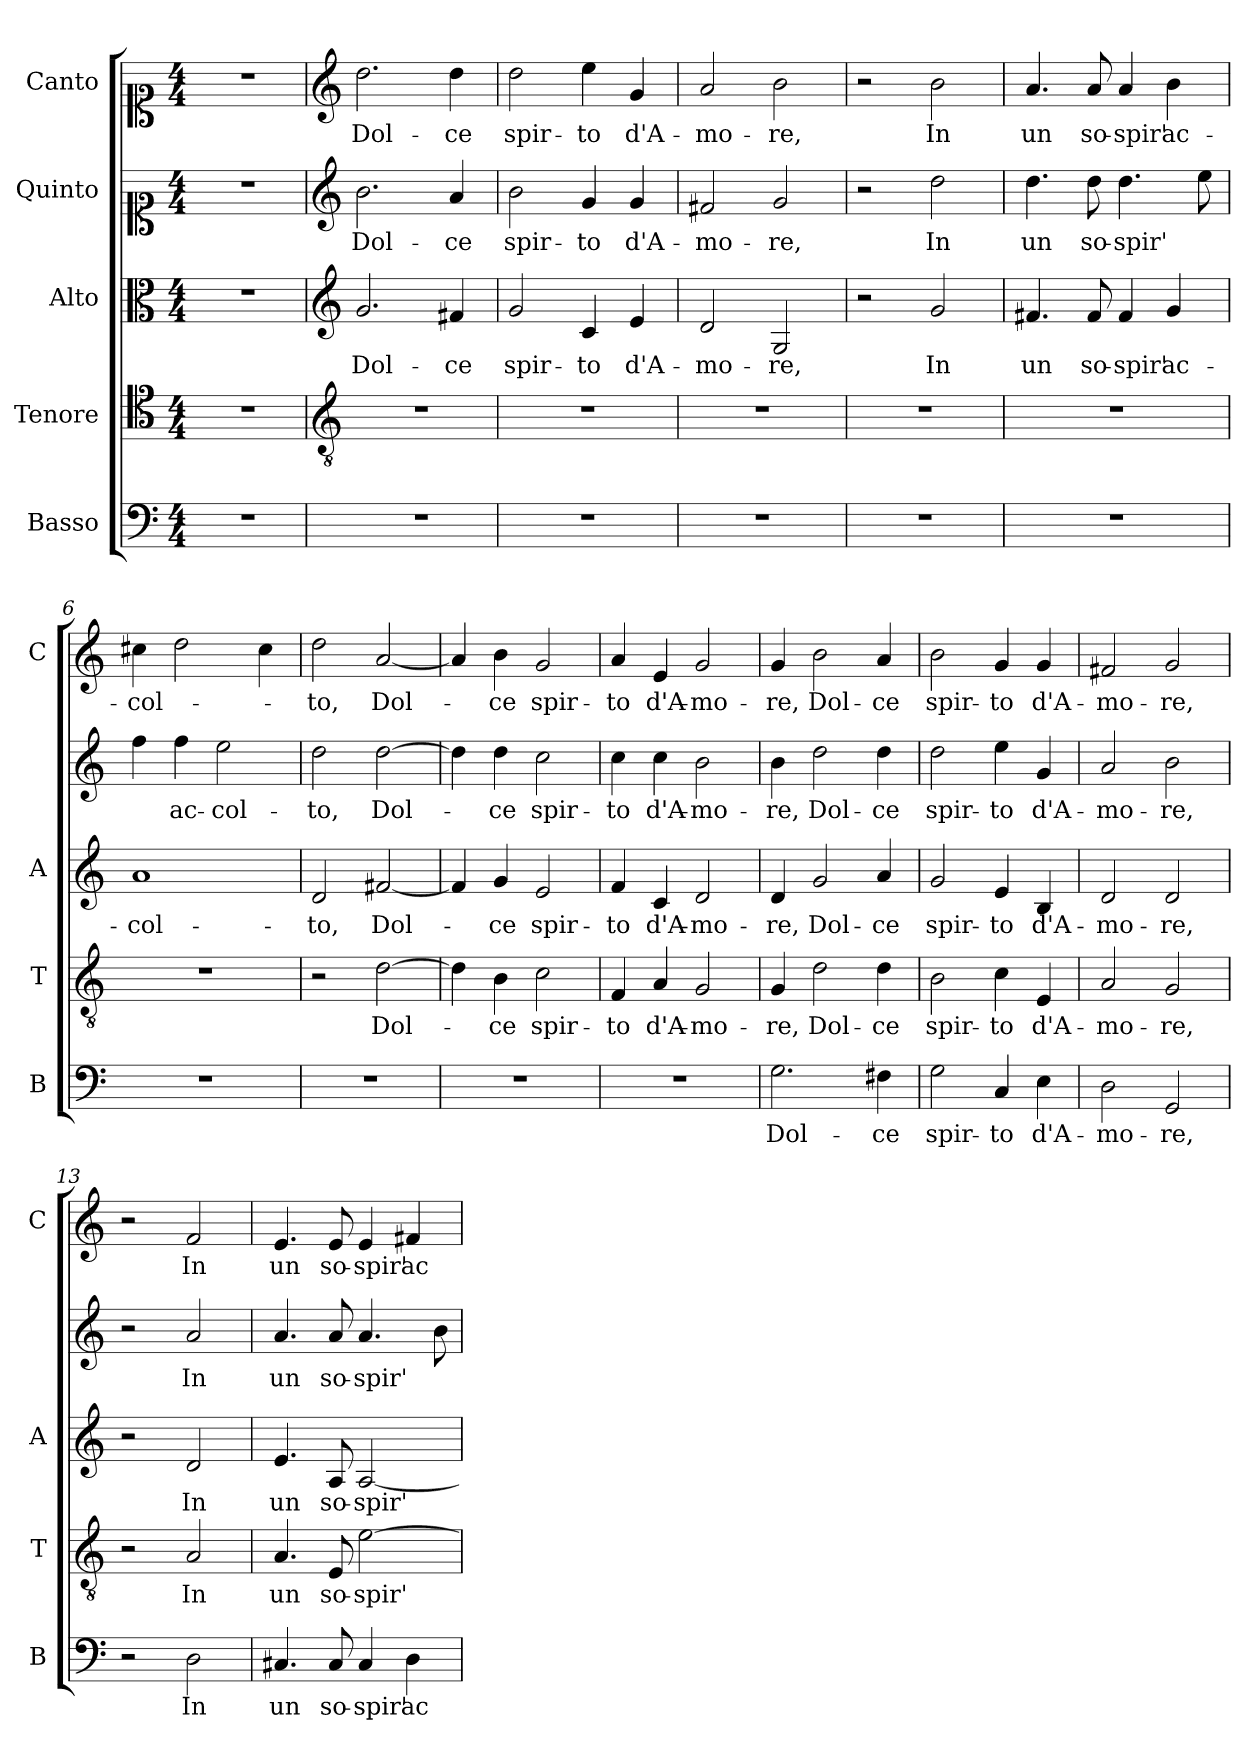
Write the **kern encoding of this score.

**kern	**text	**kern	**text	**kern	**text	**kern	**text	**kern	**text
*part5	*part5	*part4	*part4	*part3	*part3	*part2	*part2	*part1	*part1
*staff5	*staff5	*staff4	*staff4	*staff3	*staff3	*staff2	*staff2	*staff1	*staff1
*I"Basso	*	*I"Tenore	*	*I"Alto	*	*I"Quinto	*	*I"Canto	*
*I'B	*	*I'T	*	*I'A	*	*	*	*I'C	*
*clefF4	*	*clefC4	*	*clefC3	*	*clefC1	*	*clefC1	*
*k[]	*	*k[]	*	*k[]	*	*k[]	*	*k[]	*
*C:	*	*C:	*	*C:	*	*C:	*	*C:	*
*M4/4	*	*M4/4	*	*M4/4	*	*M4/4	*	*M4/4	*
=	=	=	=	=	=	=	=	=	=
1r	.	1r	.	1r	.	1r	.	1r	.
=1	=1	=1	=1	=1	=1	=1	=1	=1	=1
*	*	*clefGv2	*	*clefG2	*	*clefG2	*	*clefG2	*
!	!	!	!	!	!LO:LY:b	!	!LO:LY:b	!	!LO:LY:b
1r	.	1r	.	2.g/	Dol-	2.b\	Dol-	2.dd\	Dol-
!	!	!	!	!	!LO:LY:b	!	!LO:LY:b	!	!LO:LY:b
.	.	.	.	4f#X/	-ce	4a/	-ce	4dd\	-ce
=2	=2	=2	=2	=2	=2	=2	=2	=2	=2
!	!	!	!	!	!LO:LY:b	!	!LO:LY:b	!	!LO:LY:b
1r	.	1r	.	2g/	spir-	2b\	spir-	2dd\	spir-
!	!	!	!	!	!LO:LY:b	!	!LO:LY:b	!	!LO:LY:b
.	.	.	.	4c/	-to	4g/	-to	4ee\	-to
!	!	!	!	!	!LO:LY:b	!	!LO:LY:b	!	!LO:LY:b
.	.	.	.	4e/	d'A-	4g/	d'A-	4g/	d'A-
=3	=3	=3	=3	=3	=3	=3	=3	=3	=3
!	!	!	!	!	!LO:LY:b	!	!LO:LY:b	!	!LO:LY:b
1r	.	1r	.	2d/	-mo-	2f#X/	-mo-	2a/	-mo-
!	!	!	!	!	!LO:LY:b	!	!LO:LY:b	!	!LO:LY:b
.	.	.	.	2G/	-re,	2g/	-re,	2b\	-re,
=4	=4	=4	=4	=4	=4	=4	=4	=4	=4
1r	.	1r	.	2r	.	2r	.	2r	.
!	!	!	!	!	!LO:LY:b	!	!LO:LY:b	!	!LO:LY:b
.	.	.	.	2g/	In	2dd\	In	2b\	In
=5	=5	=5	=5	=5	=5	=5	=5	=5	=5
!	!	!	!	!	!LO:LY:b	!	!LO:LY:b	!	!LO:LY:b
1r	.	1r	.	4.f#X/	un	4.dd\	un	4.a/	un
!	!	!	!	!	!LO:LY:b	!	!LO:LY:b	!	!LO:LY:b
.	.	.	.	8f#/	so-	8dd\	so-	8a/	so-
!	!	!	!	!	!LO:LY:b	!	!LO:LY:b	!	!LO:LY:b
.	.	.	.	4f#/	-spir'	4.dd\	-spir'	4a/	-spir'
!	!	!	!	!	!LO:LY:b	!	!	!	!LO:LY:b
.	.	.	.	4g/	ac-	.	.	4b\	ac-
.	.	.	.	.	.	8ee\	.	.	.
=6	=6	=6	=6	=6	=6	=6	=6	=6	=6
!	!	!	!	!	!LO:LY:b	!	!	!	!LO:LY:b
1r	.	1r	.	1a	-col-	4ff\	.	4cc#X\	-col-
!	!	!	!	!	!	!	!LO:LY:b	!	!
.	.	.	.	.	.	4ff\	ac-	2dd\	.
!	!	!	!	!	!	!	!LO:LY:b	!	!
.	.	.	.	.	.	2ee\	-col-	.	.
.	.	.	.	.	.	.	.	4cc#\	.
=7	=7	=7	=7	=7	=7	=7	=7	=7	=7
!	!	!	!	!	!LO:LY:b	!	!LO:LY:b	!	!LO:LY:b
1r	.	2r	.	2d/	-to,	2dd\	-to,	2dd\	-to,
!	!	!	!LO:LY:b	!	!LO:LY:b	!	!LO:LY:b	!	!LO:LY:b
.	.	[2d\	Dol-	[2f#X/	Dol-	[2dd\	Dol-	[2a/	Dol-
!!LO:LB:g=z
=8	=8	=8	=8	=8	=8	=8	=8	=8	=8
1r	.	4d\]	.	4f#/]	.	4dd\]	.	4a/]	.
!	!	!	!LO:LY:b	!	!LO:LY:b	!	!LO:LY:b	!	!LO:LY:b
.	.	4B\	-ce	4g/	-ce	4dd\	-ce	4b\	-ce
!	!	!	!LO:LY:b	!	!LO:LY:b	!	!LO:LY:b	!	!LO:LY:b
.	.	2c\	spir-	2e/	spir-	2cc\	spir-	2g/	spir-
=9	=9	=9	=9	=9	=9	=9	=9	=9	=9
!	!	!	!LO:LY:b	!	!LO:LY:b	!	!LO:LY:b	!	!LO:LY:b
1r	.	4F/	-to	4f/	-to	4cc\	-to	4a/	-to
!	!	!	!LO:LY:b	!	!LO:LY:b	!	!LO:LY:b	!	!LO:LY:b
.	.	4A/	d'A-	4c/	d'A-	4cc\	d'A-	4e/	d'A-
!	!	!	!LO:LY:b	!	!LO:LY:b	!	!LO:LY:b	!	!LO:LY:b
.	.	2G/	-mo-	2d/	-mo-	2b\	-mo-	2g/	-mo-
=10	=10	=10	=10	=10	=10	=10	=10	=10	=10
!	!LO:LY:b	!	!LO:LY:b	!	!LO:LY:b	!	!LO:LY:b	!	!LO:LY:b
2.G\	Dol-	4G/	-re,	4d/	-re,	4b\	-re,	4g/	-re,
!	!	!	!LO:LY:b	!	!LO:LY:b	!	!LO:LY:b	!	!LO:LY:b
.	.	2d\	Dol-	2g/	Dol-	2dd\	Dol-	2b\	Dol-
!	!LO:LY:b	!	!LO:LY:b	!	!LO:LY:b	!	!LO:LY:b	!	!LO:LY:b
4F#X\	-ce	4d\	-ce	4a/	-ce	4dd\	-ce	4a/	-ce
=11	=11	=11	=11	=11	=11	=11	=11	=11	=11
!	!LO:LY:b	!	!LO:LY:b	!	!LO:LY:b	!	!LO:LY:b	!	!LO:LY:b
2G\	spir-	2B\	spir-	2g/	spir-	2dd\	spir-	2b\	spir-
!	!LO:LY:b	!	!LO:LY:b	!	!LO:LY:b	!	!LO:LY:b	!	!LO:LY:b
4C/	-to	4c\	-to	4e/	-to	4ee\	-to	4g/	-to
!	!LO:LY:b	!	!LO:LY:b	!	!LO:LY:b	!	!LO:LY:b	!	!LO:LY:b
4E\	d'A-	4E/	d'A-	4B/	d'A-	4g/	d'A-	4g/	d'A-
=12	=12	=12	=12	=12	=12	=12	=12	=12	=12
!	!LO:LY:b	!	!LO:LY:b	!	!LO:LY:b	!	!LO:LY:b	!	!LO:LY:b
2D\	-mo-	2A/	-mo-	2d/	-mo-	2a/	-mo-	2f#X/	-mo-
!	!LO:LY:b	!	!LO:LY:b	!	!LO:LY:b	!	!LO:LY:b	!	!LO:LY:b
2GG/	-re,	2G/	-re,	2d/	-re,	2b\	-re,	2g/	-re,
=13	=13	=13	=13	=13	=13	=13	=13	=13	=13
2r	.	2r	.	2r	.	2r	.	2r	.
!	!LO:LY:b	!	!LO:LY:b	!	!LO:LY:b	!	!LO:LY:b	!	!LO:LY:b
2D\	In	2A/	In	2d/	In	2a/	In	2f/	In
=14	=14	=14	=14	=14	=14	=14	=14	=14	=14
!	!LO:LY:b	!	!LO:LY:b	!	!LO:LY:b	!	!LO:LY:b	!	!LO:LY:b
4.C#X/	un	4.A/	un	4.e/	un	4.a/	un	4.e/	un
!	!LO:LY:b	!	!LO:LY:b	!	!LO:LY:b	!	!LO:LY:b	!	!LO:LY:b
8C#/	so-	8E/	so-	8A/	so-	8a/	so-	8e/	so-
!	!LO:LY:b	!	!LO:LY:b	!	!LO:LY:b	!	!LO:LY:b	!	!LO:LY:b
4C#/	-spir'	[2e\	-spir'	[2A/	-spir'	4.a/	-spir'	4e/	-spir'
!	!LO:LY:b	!	!	!	!	!	!	!	!LO:LY:b
4D\	ac-	.	.	.	.	.	.	4f#X/	ac-
.	.	.	.	.	.	8b\	.	.	.
=	=	=	=	=	=	=	=	=	=
*-	*-	*-	*-	*-	*-	*-	*-	*-	*-
